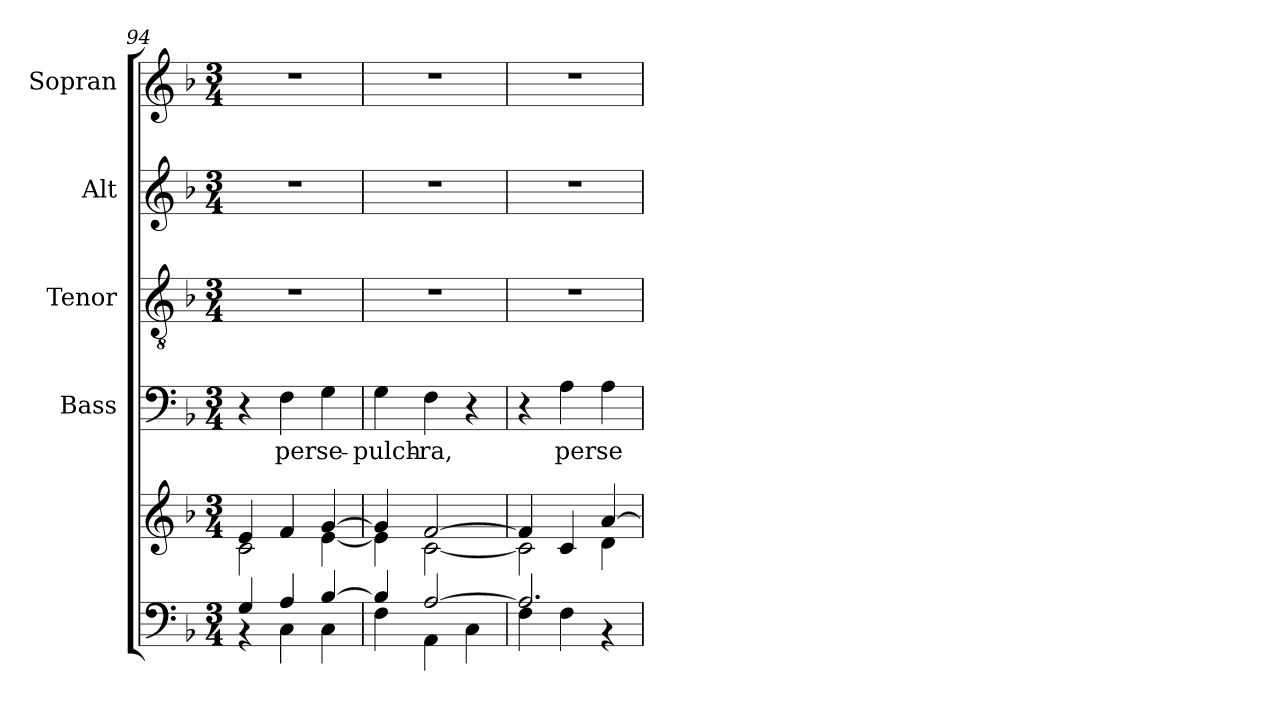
**kern	**kern	**kern	**text	**kern	**kern	**kern
*part5	*part5	*part4	*part4	*part3	*part2	*part1
*staff6	*staff5	*staff4	*staff4	*staff3	*staff2	*staff1
*	*	*I"Bass	*	*I"Tenor	*I"Alt	*I"Sopran
*	*	*I'B.	*	*I'T.	*I'A.	*I'S.
*clefF4	*clefG2	*clefF4	*	*clefGv2	*clefG2	*clefG2
*k[b-]	*k[b-]	*k[b-]	*	*k[b-]	*k[b-]	*k[b-]
*F:	*F:	*F:	*	*F:	*F:	*F:
*M3/4	*M3/4	*M3/4	*	*M3/4	*M3/4	*M3/4
=94	=94	=94	=94	=94	=94	=94
*^	*^	*	*	*	*	*
4G/	4rAA	4e/	2c\	4r	.	2.r	2.r	2.r
!	!	!	!	!	!LO:LY:b	!	!	!
4A/	4C\	4f/	.	4F\	per	.	.	.
!	!	!	!	!	!LO:LY:b	!	!	!
[>4B-/	4C\	[>4g/	[<4e\	4G\	se-	.	.	.
=95	=95	=95	=95	=95	=95	=95	=95	=95
!	!	!	!	!	!LO:LY:b	!	!	!
4B-/]	4F\	4g/]	4e\]	4G\	-pulch-	2.r	2.r	2.r
!	!	!	!	!	!LO:LY:b	!	!	!
[>2A/	4AA\	[>2f/	[<2c\	4F\	-ra,	.	.	.
.	4C\	.	.	4r	.	.	.	.
=96	=96	=96	=96	=96	=96	=96	=96	=96
2.A/]	4F\	4f/]	2c\]	4r	.	2.r	2.r	2.r
!	!	!	!	!	!LO:LY:b	!	!	!
.	4F\	4c/	.	4A\	per	.	.	.
!	!	!	!	!	!LO:LY:b	!	!	!
.	4r	[>4a/	4d\	4A\	se-	.	.	.
*v	*v	*	*	*	*	*	*	*
*	*v	*v	*	*	*	*	*
=	=	=	=	=	=	=
*-	*-	*-	*-	*-	*-	*-
